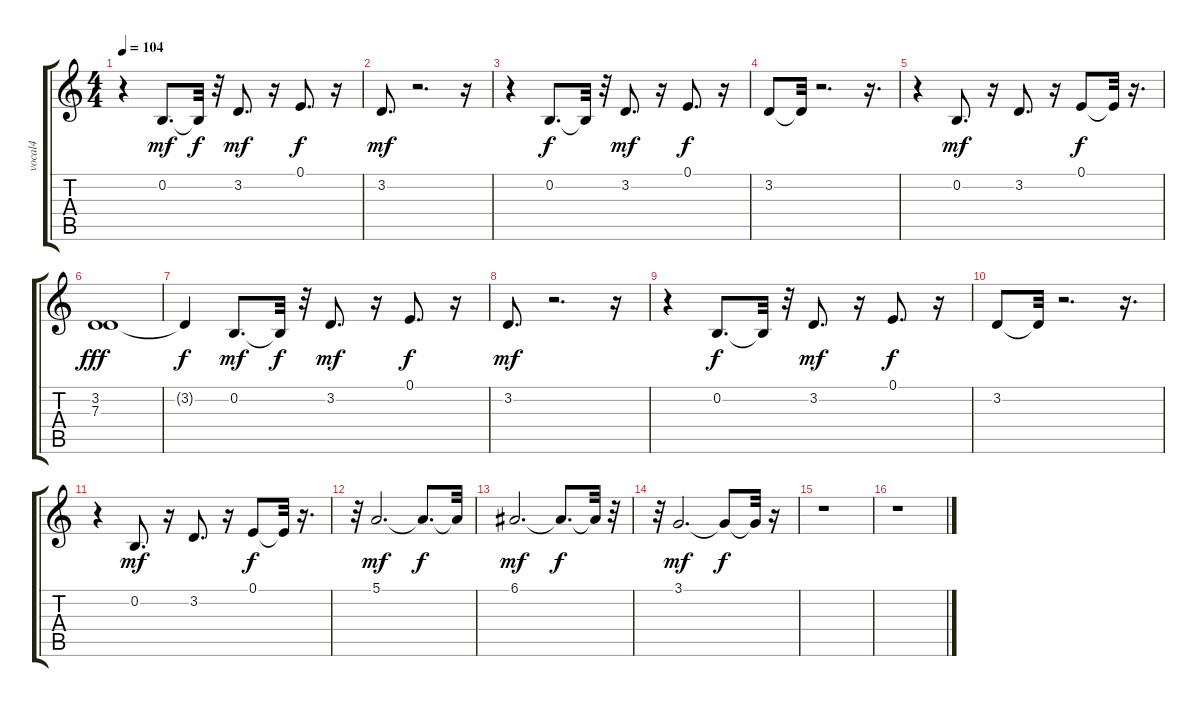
\track ("vocal4" "vocal4") {instrument tremolostrings}
\staff {score tabs}
\tuning (E4 B3 G3 D3 A2 E2) {hide}
\ts (4 4)
\tempo 104
\clef g2
\ks c
r.4{dy fff} 0.2.8{d dy mf} 0.2{t}.32{dy f} r.32 3.2.8{d dy mf} r.16 0.1.8{d dy f} r.16 |
3.2.8{d dy mf} r.2{d} r.16 |
r.4 0.2.8{d dy f} 0.2{t}.32 r.32 3.2.8{d dy mf} r.16 0.1.8{d dy f} r.16 |
3.2.8 3.2{t}.32 r.2{d} r.16{d} |
r.4 0.2.8{d dy mf} r.16 3.2.8{d} r.16 0.1.8{dy f} 0.1{t}.32 r.16{d} |
(3.2 7.3).1{dy fff} |
3.2{t}.4{dy f} 0.2.8{d dy mf} 0.2{t}.32{dy f} r.32 3.2.8{d dy mf} r.16 0.1.8{d dy f} r.16 |
3.2.8{d dy mf} r.2{d} r.16 |
r.4 0.2.8{d dy f} 0.2{t}.32 r.32 3.2.8{d dy mf} r.16 0.1.8{d dy f} r.16 |
3.2.8 3.2{t}.32 r.2{d} r.16{d} |
r.4 0.2.8{d dy mf} r.16 3.2.8{d} r.16 0.1.8{dy f} 0.1{t}.32 r.16{d} |
r.32 5.1.2{d dy mf} 5.1{t}.8{d dy f} 5.1{t}.32 |
6.1.2{d dy mf} 6.1{t}.8{d dy f} 6.1{t}.32 r.32 |
r.32 3.1.2{d dy mf} 3.1{t}.8{dy f} 3.1{t}.32 r.16 |
r.1 |
r.1
